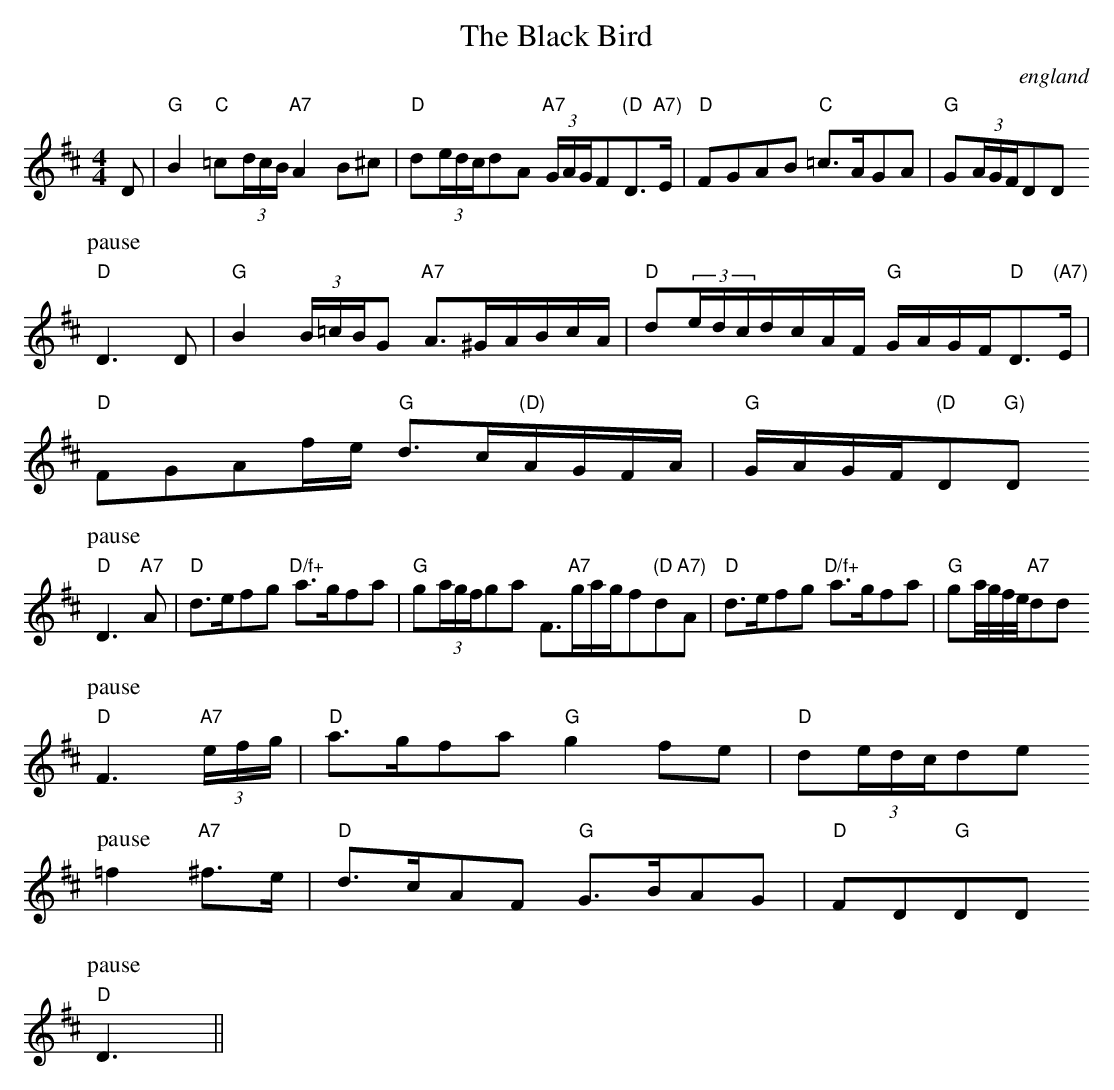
X:1
T:The Black Bird
O:england
M:4/4
L:1/4
K:D
D/2|"G"B"C"=c/2(3d/4c/4B/4 "A7"AB/2^c/2|\
"D"d/2(3e/4d/4c/4d/2A/2 (3"A7"G/4A/4G/4F/2"(D"D3/4"A7)"E/4|"D"F/2G/2A/2B/2 "C"=c3/4A/4G/2A/2|"G"G/2(3A/4G/4F/4D/2D/2 "D"
P:pause
D3/2D/2|"G"B(3B/4=c/4B/4G/2 "A7"A3/4^G/4A/4B/4c/4A/4|\
"D"d/2(3e/4d/4c/4d/4c/4A/4F/4 "G"G/4A/4G/4F/4"D"D3/4"(A7)"E/4|
"D"F/2G/2A/2f/4e/4 "G"d3/4c/4"(D)"A/4G/4F/4A/4|\
"G"G/4A/4G/4F/4"(D"D/2"G)"D/2 "D"
P:pause
D3/2"A7"A/2|"D"d3/4e/4f/2g/2 "D/f+"a3/4g/4f/2a/2|\
"G"g/2(3a/4g/4f/4g/2a/2 F3/4"A7"g/4a/4g/4f/2"(D"d/2"A7)"A/2|"D"d3/4e/4f/2g/2 "D/f+"a3/4g/4f/2a/2|"G"g/2a/8g/8f/8e/8"A7"d/2d/2 "D"
P:pause
F3/2(3"A7"e/4f/4g/4|"D"a3/4g/4f/2a/2 "G"gf/2e/2|"D"d/2(3e/4d/4c/4d/2e/2
P:pause
=f"A7"^f3/4e/4|"D"d3/4c/4A/2F/2 "G"G3/4B/4A/2G/2|"D"F/2D/2"G"D/2D/2 "D"
P:pause
D3/2||
